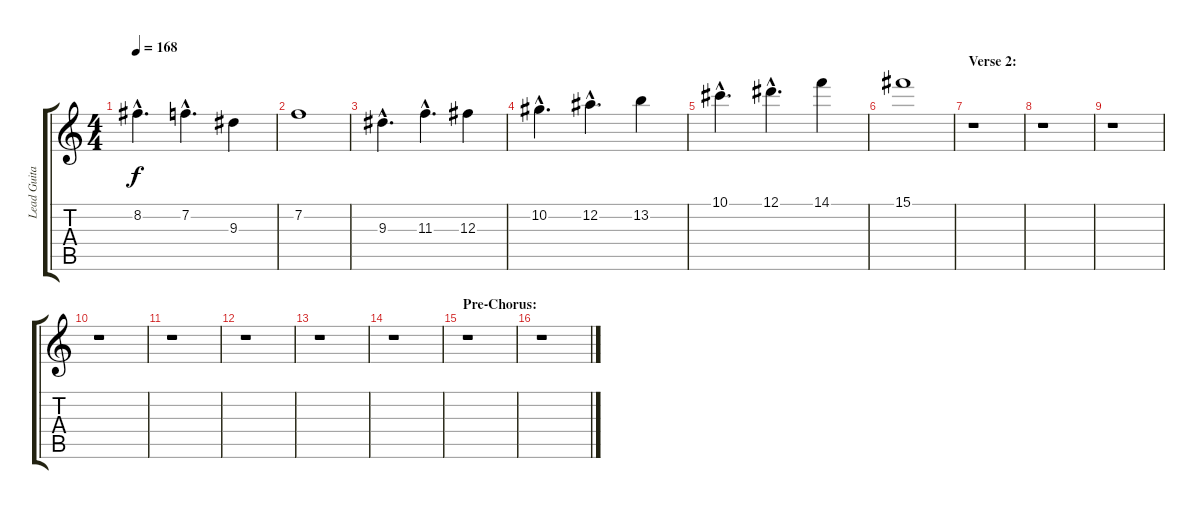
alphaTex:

\track ("Lead Guitar 1" "Lead Guita") {instrument distortionguitar}
\staff {score tabs}
\tuning (Eb4 Bb3 Gb3 Db3 Ab2 Eb2) {hide}
\ts (4 4)
\tempo 168
\clef g2
\ks c
8.2{hac}.4{d dy f} 7.2{hac}.4{d} 9.3.4 |
7.2.1 |
9.3{hac}.4{d} 11.3{hac}.4{d} 12.3.4 |
10.2{hac}.4{d} 12.2{hac}.4{d} 13.2.4 |
10.1{hac}.4{d} 12.1{hac}.4{d} 14.1.4 |
15.1.1 |
\section ("" "Verse 2:")
r.1 |
r.1 |
r.1 |
r.1 |
r.1 |
r.1 |
r.1 |
r.1 |
\section ("" "Pre-Chorus:")
r.1 |
r.1
